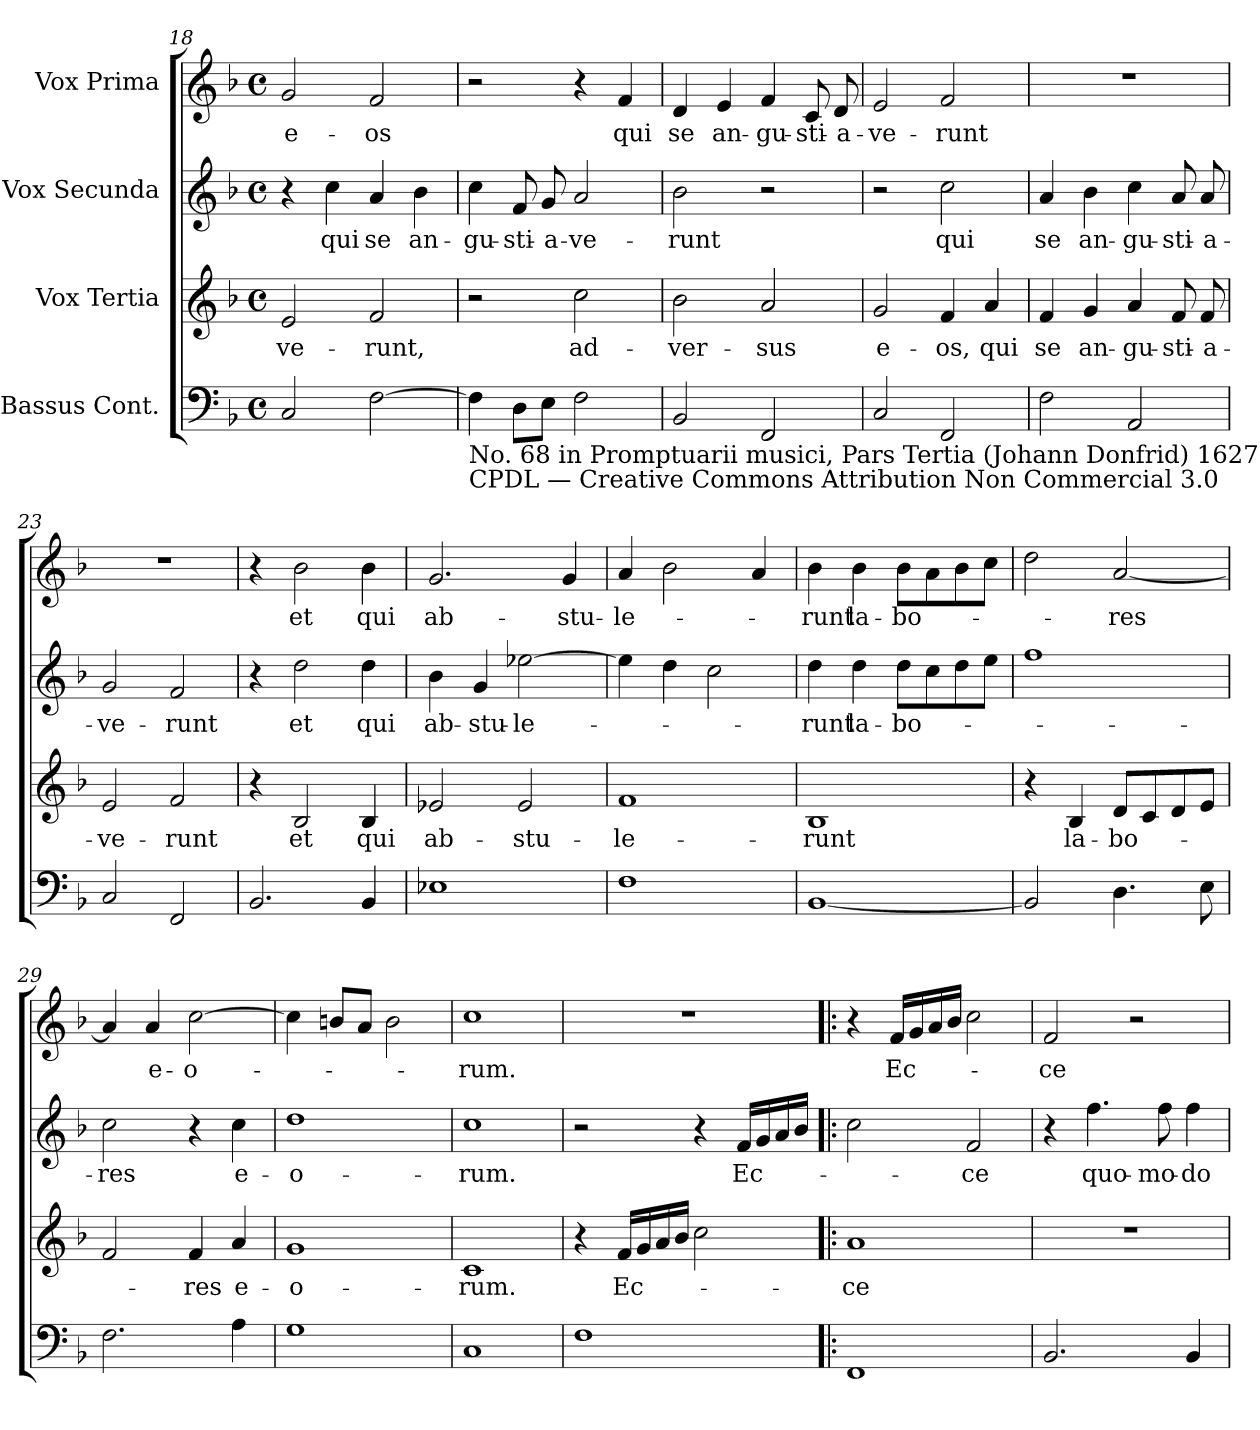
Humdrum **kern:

**kern	**kern	**text	**kern	**text	**kern	**text
*part4	*part3	*part3	*part2	*part2	*part1	*part1
*staff4	*staff3	*staff3	*staff2	*staff2	*staff1	*staff1
*I"Bassus Cont.	*I"Vox Tertia	*	*I"Vox Secunda	*	*I"Vox Prima	*
*clefF4	*clefG2	*	*clefG2	*	*clefG2	*
*k[b-]	*k[b-]	*	*k[b-]	*	*k[b-]	*
*M4/4	*M4/4	*	*M4/4	*	*M4/4	*
*met(c)	*met(c)	*	*met(c)	*	*met(c)	*
=18	=18	=18	=18	=18	=18	=18
!	!	!LO:LY:b	!	!	!	!LO:LY:b
2C/	2e/	-ve-	4r	.	2g/	e-
!	!	!	!	!LO:LY:b	!	!
.	.	.	4cc\	qui	.	.
!	!	!LO:LY:b	!	!LO:LY:b	!	!LO:LY:b
[2F\	2f/	-runt,	4a/	se	2f/	-os
!	!	!	!	!LO:LY:b	!	!
.	.	.	4b-\	an-	.	.
!!LO:LB:g=z
=19	=19	=19	=19	=19	=19	=19
!LO:TX:b:t=No. 68 in Promptuarii musici, Pars Tertia (Johann Donfrid) 1627	!	!	!	!	!	!
!LO:TX:b:t=CPDL   —   Creative Commons Attribution Non Commercial 3.0	!	!	!	!	!	!
!	!	!	!	!LO:LY:b	!	!
4F\]	2r	.	4cc\	-gu-	2r	.
!	!	!	!	!LO:LY:b	!	!
8D\L	.	.	8f/	-sti-	.	.
!	!	!	!	!LO:LY:b	!	!
8E\J	.	.	8g/	-a-	.	.
!	!	!LO:LY:b	!	!LO:LY:b	!	!
2F\	2cc\	ad-	2a/	-ve-	4r	.
!	!	!	!	!	!	!LO:LY:b
.	.	.	.	.	4f/	qui
=20	=20	=20	=20	=20	=20	=20
!	!	!LO:LY:b	!	!LO:LY:b	!	!LO:LY:b
2BB-/	2b-\	-ver-	2b-\	-runt	4d/	se
!	!	!	!	!	!	!LO:LY:b
.	.	.	.	.	4e/	an-
!	!	!LO:LY:b	!	!	!	!LO:LY:b
2FF/	2a/	-sus	2r	.	4f/	-gu-
!	!	!	!	!	!	!LO:LY:b
.	.	.	.	.	8c/	-sti-
!	!	!	!	!	!	!LO:LY:b
.	.	.	.	.	8d/	-a-
=21	=21	=21	=21	=21	=21	=21
!	!	!LO:LY:b	!	!	!	!LO:LY:b
2C/	2g/	e-	2r	.	2e/	-ve-
!	!	!LO:LY:b	!	!LO:LY:b	!	!LO:LY:b
2FF/	4f/	-os,	2cc\	qui	2f/	-runt
!	!	!LO:LY:b	!	!	!	!
.	4a/	qui	.	.	.	.
=22	=22	=22	=22	=22	=22	=22
!	!	!LO:LY:b	!	!LO:LY:b	!	!
2F\	4f/	se	4a/	se	1r	.
!	!	!LO:LY:b	!	!LO:LY:b	!	!
.	4g/	an-	4b-\	an-	.	.
!	!	!LO:LY:b	!	!LO:LY:b	!	!
2AA/	4a/	-gu-	4cc\	-gu-	.	.
!	!	!LO:LY:b	!	!LO:LY:b	!	!
.	8f/	-sti-	8a/	-sti-	.	.
!	!	!LO:LY:b	!	!LO:LY:b	!	!
.	8f/	-a-	8a/	-a-	.	.
=23	=23	=23	=23	=23	=23	=23
!	!	!LO:LY:b	!	!LO:LY:b	!	!
2C/	2e/	-ve-	2g/	-ve-	1r	.
!	!	!LO:LY:b	!	!LO:LY:b	!	!
2FF/	2f/	-runt	2f/	-runt	.	.
!!LO:PB:g=z
=24	=24	=24	=24	=24	=24	=24
2.BB-/	4r	.	4r	.	4r	.
!	!	!LO:LY:b	!	!LO:LY:b	!	!LO:LY:b
.	2B-/	et	2dd\	et	2b-\	et
!	!	!LO:LY:b	!	!LO:LY:b	!	!LO:LY:b
4BB-/	4B-/	qui	4dd\	qui	4b-\	qui
=25	=25	=25	=25	=25	=25	=25
!	!	!LO:LY:b	!	!LO:LY:b	!	!LO:LY:b
1E-X	2e-X/	ab-	4b-\	ab-	2.g/	ab-
!	!	!	!	!LO:LY:b	!	!
.	.	.	4g/	-stu-	.	.
!	!	!LO:LY:b	!	!LO:LY:b	!	!
.	2e-/	-stu-	[2ee-X\	-le-	.	.
!	!	!	!	!	!	!LO:LY:b
.	.	.	.	.	4g/	-stu-
=26	=26	=26	=26	=26	=26	=26
!	!	!LO:LY:b	!	!	!	!LO:LY:b
1F	1f	-le-	4ee-\]	.	4a/	-le-
.	.	.	4dd\	.	2b-\	.
.	.	.	2cc\	.	.	.
.	.	.	.	.	4a/	.
=27	=27	=27	=27	=27	=27	=27
!	!	!LO:LY:b	!	!LO:LY:b	!	!LO:LY:b
[1BB-	1B-	-runt	4dd\	-runt	4b-\	-runt
!	!	!	!	!LO:LY:b	!	!LO:LY:b
.	.	.	4dd\	la-	4b-\	la-
!	!	!	!	!LO:LY:b	!	!LO:LY:b
.	.	.	8dd\L	-bo-	8b-\L	-bo-
.	.	.	8cc\	.	8a\	.
.	.	.	8dd\	.	8b-\	.
.	.	.	8ee\J	.	8cc\J	.
=28	=28	=28	=28	=28	=28	=28
2BB-/]	4r	.	1ff	.	2dd\	.
!	!	!LO:LY:b	!	!	!	!
.	4B-/	la-	.	.	.	.
!	!	!LO:LY:b	!	!	!	!LO:LY:b
4.D\	8d/L	-bo-	.	.	[2a/	-res
.	8c/	.	.	.	.	.
.	8d/	.	.	.	.	.
8E\	8e/J	.	.	.	.	.
=29	=29	=29	=29	=29	=29	=29
!	!	!	!	!LO:LY:b	!	!
2.F\	2f/	.	2cc\	-res	4a/]	.
!	!	!	!	!	!	!LO:LY:b
.	.	.	.	.	4a/	e-
!	!	!LO:LY:b	!	!	!	!LO:LY:b
.	4f/	-res	4r	.	[2cc\	-o-
!	!	!LO:LY:b	!	!LO:LY:b	!	!
4A\	4a/	e-	4cc\	e-	.	.
=30	=30	=30	=30	=30	=30	=30
!	!	!LO:LY:b	!	!LO:LY:b	!	!
1G	1g	-o-	1dd	-o-	4cc\]	.
.	.	.	.	.	8bn/L	.
.	.	.	.	.	8a/J	.
.	.	.	.	.	2b\	.
=31	=31	=31	=31	=31	=31	=31
!	!	!LO:LY:b	!	!LO:LY:b	!	!LO:LY:b
1C	1c	-rum.	1cc	-rum.	1cc	-rum.
!!LO:LB:g=z
=32	=32	=32	=32	=32	=32	=32
1F	4r	.	2r	.	1r	.
!	!	!LO:LY:b	!	!	!	!
.	16f/LL	Ec-	.	.	.	.
.	16g/	.	.	.	.	.
.	16a/	.	.	.	.	.
.	16b-/JJ	.	.	.	.	.
.	2cc\	.	4r	.	.	.
!	!	!	!	!LO:LY:b	!	!
.	.	.	16f/LL	Ec-	.	.
.	.	.	16g/	.	.	.
.	.	.	16a/	.	.	.
.	.	.	16b-/JJ	.	.	.
=33!|:	=33!|:	=33!|:	=33!|:	=33!|:	=33!|:	=33!|:
!	!	!LO:LY:b	!	!	!	!
1FF	1a	-ce	2cc\	.	4r	.
!	!	!	!	!	!	!LO:LY:b
.	.	.	.	.	16f/LL	Ec-
.	.	.	.	.	16g/	.
.	.	.	.	.	16a/	.
.	.	.	.	.	16b-/JJ	.
!	!	!	!	!LO:LY:b	!	!
.	.	.	2f/	-ce	2cc\	.
=34	=34	=34	=34	=34	=34	=34
!	!	!	!	!	!	!LO:LY:b
2.BB-/	1r	.	4r	.	2f/	-ce
!	!	!	!	!LO:LY:b	!	!
.	.	.	4.ff\	quo-	.	.
.	.	.	.	.	2r	.
!	!	!	!	!LO:LY:b	!	!
.	.	.	8ff\	-mo-	.	.
!	!	!	!	!LO:LY:b	!	!
4BB-/	.	.	4ff\	-do	.	.
=	=	=	=	=	=	=
*-	*-	*-	*-	*-	*-	*-
